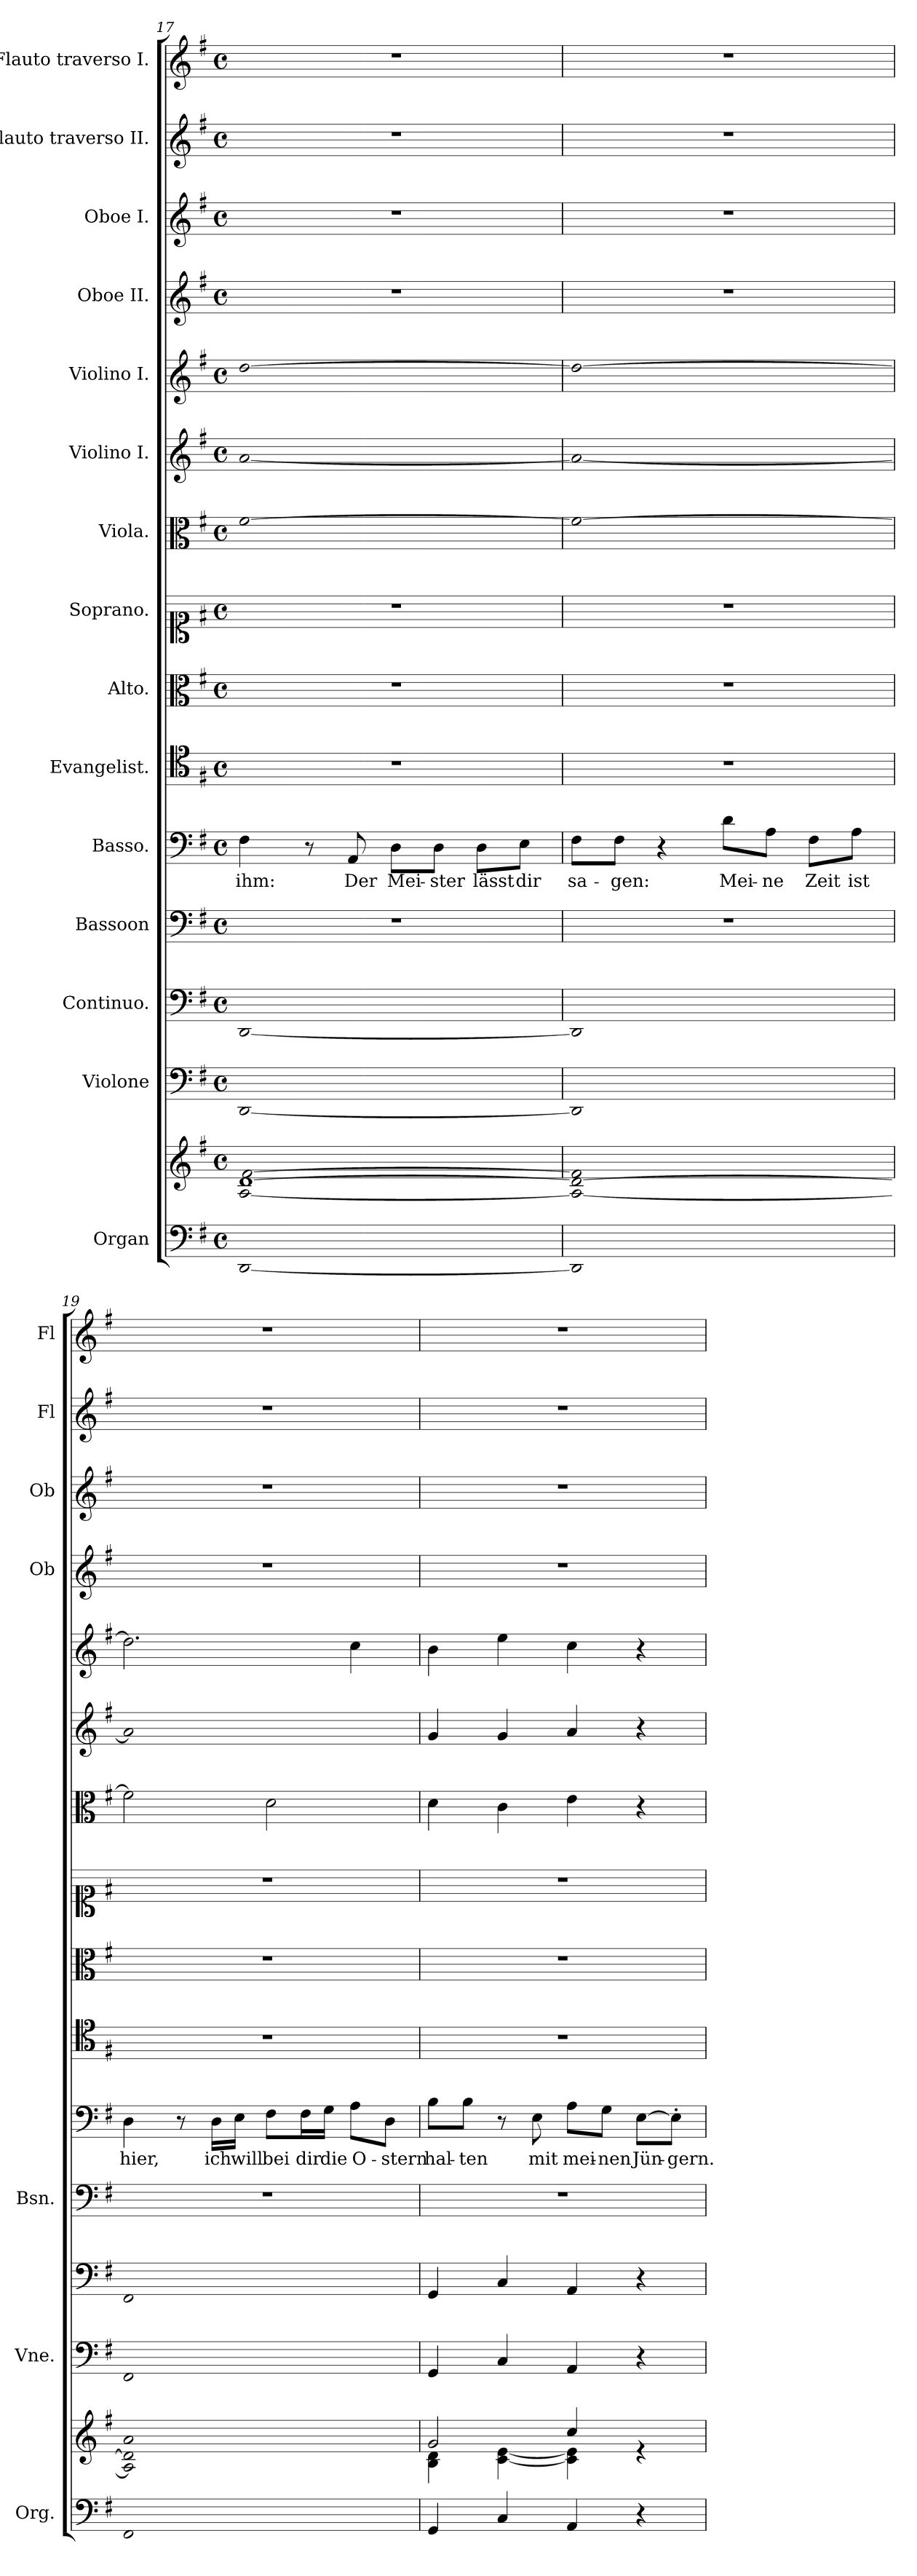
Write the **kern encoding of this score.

**kern	**kern	**kern	**kern	**kern	**kern	**text	**kern	**kern	**kern	**kern	**kern	**kern	**kern	**kern	**kern	**kern
*part15	*part15	*part14	*part13	*part12	*part11	*part11	*part10	*part9	*part8	*part7	*part6	*part5	*part4	*part3	*part2	*part1
*staff16	*staff15	*staff14	*staff13	*staff12	*staff11	*staff11	*staff10	*staff9	*staff8	*staff7	*staff6	*staff5	*staff4	*staff3	*staff2	*staff1
*I"Organ	*	*I"Violone	*I"Continuo.	*I"Bassoon	*I"Basso.	*	*I"Evangelist.	*I"Alto.	*I"Soprano.	*I"Viola.	*I"Violino I.	*I"Violino I.	*I"Oboe II.	*I"Oboe I.	*I"Flauto traverso II.	*I"Flauto traverso I.
*I'Org.	*	*I'Vne.	*	*I'Bsn.	*	*	*	*	*	*	*	*	*I'Ob	*I'Ob	*I'Fl	*I'Fl
*clefF4	*clefG2	*clefF4	*clefF4	*clefF4	*clefF4	*	*clefC4	*clefC3	*clefC1	*clefC3	*clefG2	*clefG2	*clefG2	*clefG2	*clefG2	*clefG2
*	*	*ITrd7c12	*	*	*	*	*	*	*	*	*	*	*	*	*	*
*k[f#]	*k[f#]	*k[f#]	*k[f#]	*k[f#]	*k[f#]	*	*k[f#]	*k[f#]	*k[f#]	*k[f#]	*k[f#]	*k[f#]	*k[f#]	*k[f#]	*k[f#]	*k[f#]
*M4/4	*M4/4	*M4/4	*M4/4	*M4/4	*M4/4	*	*M4/4	*M4/4	*M4/4	*M4/4	*M4/4	*M4/4	*M4/4	*M4/4	*M4/4	*M4/4
*met(c)	*met(c)	*met(c)	*met(c)	*met(c)	*met(c)	*	*met(c)	*met(c)	*met(c)	*met(c)	*met(c)	*met(c)	*met(c)	*met(c)	*met(c)	*met(c)
=17	=17	=17	=17	=17	=17	=17	=17	=17	=17	=17	=17	=17	=17	=17	=17	=17
!LO:N:head=open	!LO:N:n=1:head=open	!	!	!	!	!	!	!	!	!	!	!	!	!	!	!
*	*^	*	*	*	*	*	*	*	*	*	*	*	*	*	*	*
!	!LO:N:n=2:head=open	!LO:N:head=open	!LO:N:head=open	!LO:N:head=open	!	!	!LO:LY:b	!	!	!	!LO:N:head=open	!LO:N:head=open	!LO:N:head=open	!	!	!	!
[1DD	[1d [1f#	[1A	[1DDD	[1DD	1r	4F#\	ihm:	1r	1r	1r	[1f#	[1a	[1dd	1r	1r	1r	1r
.	.	.	.	.	.	8r	.	.	.	.	.	.	.	.	.	.	.
!	!	!	!	!	!	!	!LO:LY:b	!	!	!	!	!	!	!	!	!	!
.	.	.	.	.	.	8AA/	Der	.	.	.	.	.	.	.	.	.	.
!	!	!	!	!	!	!	!LO:LY:b	!	!	!	!	!	!	!	!	!	!
.	.	.	.	.	.	8D\L	Mei-	.	.	.	.	.	.	.	.	.	.
!	!	!	!	!	!	!	!LO:LY:b	!	!	!	!	!	!	!	!	!	!
.	.	.	.	.	.	8D\J	-ster	.	.	.	.	.	.	.	.	.	.
!	!	!	!	!	!	!	!LO:LY:b	!	!	!	!	!	!	!	!	!	!
.	.	.	.	.	.	8D\L	lässt	.	.	.	.	.	.	.	.	.	.
!	!	!	!	!	!	!	!LO:LY:b	!	!	!	!	!	!	!	!	!	!
.	.	.	.	.	.	8E\J	dir	.	.	.	.	.	.	.	.	.	.
=18	=18	=18	=18	=18	=18	=18	=18	=18	=18	=18	=18	=18	=18	=18	=18	=18	=18
*	*	*	*	*	*	*	*	*	*	*	*	*	*	*	*	*	*MM40
!LO:N:head=open	!LO:N:n=1:head=open	!	!	!	!	!	!	!	!	!	!	!	!	!	!	!	!
!	!LO:N:n=2:head=open	!LO:N:head=open	!LO:N:head=open	!LO:N:head=open	!	!	!LO:LY:b	!	!	!	!LO:N:head=open	!LO:N:head=open	!LO:N:head=open	!	!	!	!
1DD]	1d_ 1f#]	1A_	1DDD]	1DD]	1r	8F#\L	sa-	1r	1r	1r	1f#_	1a_	1dd_	1r	1r	1r	1r
!	!	!	!	!	!	!	!LO:LY:b	!	!	!	!	!	!	!	!	!	!
.	.	.	.	.	.	8F#\J	-gen:	.	.	.	.	.	.	.	.	.	.
.	.	.	.	.	.	4r	.	.	.	.	.	.	.	.	.	.	.
!	!	!	!	!	!	!	!LO:LY:b	!	!	!	!	!	!	!	!	!	!
.	.	.	.	.	.	8d\L	Mei-	.	.	.	.	.	.	.	.	.	.
!	!	!	!	!	!	!	!LO:LY:b	!	!	!	!	!	!	!	!	!	!
.	.	.	.	.	.	8A\J	-ne	.	.	.	.	.	.	.	.	.	.
!	!	!	!	!	!	!	!LO:LY:b	!	!	!	!	!	!	!	!	!	!
.	.	.	.	.	.	8F#\L	Zeit	.	.	.	.	.	.	.	.	.	.
!	!	!	!	!	!	!	!LO:LY:b	!	!	!	!	!	!	!	!	!	!
.	.	.	.	.	.	8A\J	ist	.	.	.	.	.	.	.	.	.	.
!!LO:LB:g=z
=19	=19	=19	=19	=19	=19	=19	=19	=19	=19	=19	=19	=19	=19	=19	=19	=19	=19
!LO:N:head=open	!LO:N:n=1:head=open	!	!	!	!	!	!	!	!	!	!	!	!	!	!	!	!
!	!LO:N:n=2:head=open	!LO:N:head=open	!LO:N:head=open	!LO:N:head=open	!	!	!LO:LY:b	!	!	!	!	!LO:N:head=open	!	!	!	!	!
1FF#	1d] 1a	1A]	1FFF#	1FF#	1r	4D\	hier,	1r	1r	1r	2f#\]	1a]	2.dd\]	1r	1r	1r	1r
.	.	.	.	.	.	8r	.	.	.	.	.	.	.	.	.	.	.
!	!	!	!	!	!	!	!LO:LY:b	!	!	!	!	!	!	!	!	!	!
.	.	.	.	.	.	16D\LL	ich	.	.	.	.	.	.	.	.	.	.
!	!	!	!	!	!	!	!LO:LY:b	!	!	!	!	!	!	!	!	!	!
.	.	.	.	.	.	16E\JJ	will	.	.	.	.	.	.	.	.	.	.
!	!	!	!	!	!	!	!LO:LY:b	!	!	!	!	!	!	!	!	!	!
.	.	.	.	.	.	8F#\L	bei	.	.	.	2d\	.	.	.	.	.	.
!	!	!	!	!	!	!	!LO:LY:b	!	!	!	!	!	!	!	!	!	!
.	.	.	.	.	.	16F#\L	dir	.	.	.	.	.	.	.	.	.	.
!	!	!	!	!	!	!	!LO:LY:b	!	!	!	!	!	!	!	!	!	!
.	.	.	.	.	.	16G\JJ	die	.	.	.	.	.	.	.	.	.	.
!	!	!	!	!	!	!	!LO:LY:b	!	!	!	!	!	!	!	!	!	!
.	.	.	.	.	.	8A\L	O-	.	.	.	.	.	4cc\	.	.	.	.
!	!	!	!	!	!	!	!LO:LY:b	!	!	!	!	!	!	!	!	!	!
.	.	.	.	.	.	8D\J	-stern	.	.	.	.	.	.	.	.	.	.
=20	=20	=20	=20	=20	=20	=20	=20	=20	=20	=20	=20	=20	=20	=20	=20	=20	=20
!	!	!	!	!	!	!	!LO:LY:b	!	!	!	!	!	!	!	!	!	!
4GG/	2g/	4B\ 4d\	4GGG/	4GG/	1r	8B\L	hal-	1r	1r	1r	4d\	4g/	4b\	1r	1r	1r	1r
!	!	!	!	!	!	!	!LO:LY:b	!	!	!	!	!	!	!	!	!	!
.	.	.	.	.	.	8B\J	-ten	.	.	.	.	.	.	.	.	.	.
4C/	.	[4c\ [4e\	4CC/	4C/	.	8r	.	.	.	.	4c\	4g/	4ee\	.	.	.	.
!	!	!	!	!	!	!	!LO:LY:b	!	!	!	!	!	!	!	!	!	!
.	.	.	.	.	.	8E\	mit	.	.	.	.	.	.	.	.	.	.
!	!	!	!	!	!	!	!LO:LY:b	!	!	!	!	!	!	!	!	!	!
4AA/	4cc/	4c\] 4e\]	4AAA/	4AA/	.	8A\L	mei-	.	.	.	4e\	4a/	4cc\	.	.	.	.
!	!	!	!	!	!	!	!LO:LY:b	!	!	!	!	!	!	!	!	!	!
.	.	.	.	.	.	8G\J	-nen	.	.	.	.	.	.	.	.	.	.
.	.	.	.	.	.	8qF#\yy	.	.	.	.	.	.	.	.	.	.	.
!	!	!	!	!	!	!	!LO:LY:b	!	!	!	!	!	!	!	!	!	!
4r	4re	4ryy	4r	4r	.	[8E\L	Jün-	.	.	.	4r	4r	4r	.	.	.	.
!	!	!	!	!	!	!	!LO:LY:b	!	!	!	!	!	!	!	!	!	!
.	.	.	.	.	.	8E'\J]	gern.	.	.	.	.	.	.	.	.	.	.
*	*v	*v	*	*	*	*	*	*	*	*	*	*	*	*	*	*	*
=	=	=	=	=	=	=	=	=	=	=	=	=	=	=	=	=
*-	*-	*-	*-	*-	*-	*-	*-	*-	*-	*-	*-	*-	*-	*-	*-	*-
